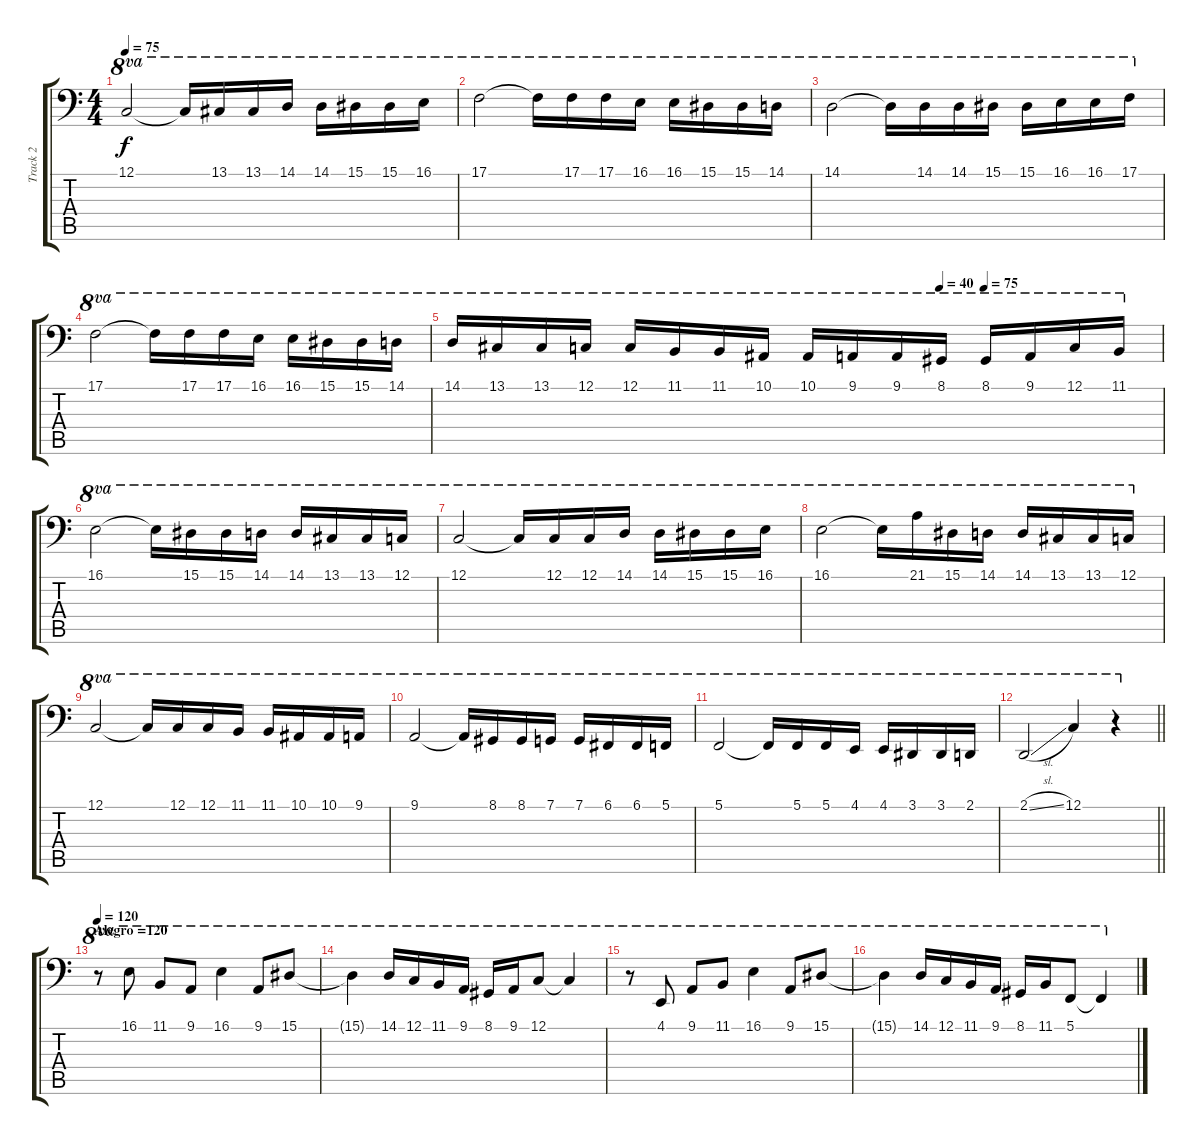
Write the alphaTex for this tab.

\track ("Track 2" "Track 2") {instrument cello}
\staff {score tabs}
\tuning (C3 G2 D2 A1 E1 B0) {hide}
\ts (4 4)
\tempo 75
\clef f4
\ks c
12.1.2{ot 8va dy f} 12.1{t}.16{ot 8va} 13.1.16{ot 8va} 13.1.16{ot 8va} 14.1.16{ot 8va} 14.1.16{ot 8va} 15.1.16{ot 8va} 15.1.16{ot 8va} 16.1.16{ot 8va} |
17.1.2{ot 8va} 17.1{t}.16{ot 8va} 17.1.16{ot 8va} 17.1.16{ot 8va} 16.1.16{ot 8va} 16.1.16{ot 8va} 15.1.16{ot 8va} 15.1.16{ot 8va} 14.1.16{ot 8va} |
14.1.2{ot 8va} 14.1{t}.16{ot 8va} 14.1.16{ot 8va} 14.1.16{ot 8va} 15.1.16{ot 8va} 15.1.16{ot 8va} 16.1.16{ot 8va} 16.1.16{ot 8va} 17.1.16{ot 8va} |
17.1.2{ot 8va} 17.1{t}.16{ot 8va} 17.1.16{ot 8va} 17.1.16{ot 8va} 16.1.16{ot 8va} 16.1.16{ot 8va} 15.1.16{ot 8va} 15.1.16{ot 8va} 14.1.16{ot 8va} |
\tempo (40 0.6875)
\tempo (75 0.75)
14.1.16{ot 8va} 13.1.16{ot 8va} 13.1.16{ot 8va} 12.1.16{ot 8va} 12.1.16{ot 8va} 11.1.16{ot 8va} 11.1.16{ot 8va} 10.1.16{ot 8va} 10.1.16{ot 8va} 9.1.16{ot 8va} 9.1.16{ot 8va} 8.1.16{ot 8va} 8.1.16{ot 8va} 9.1.16{ot 8va} 12.1.16{ot 8va} 11.1.16{ot 8va} |
16.1.2{ot 8va} 16.1{t}.16{ot 8va} 15.1.16{ot 8va} 15.1.16{ot 8va} 14.1.16{ot 8va} 14.1.16{ot 8va} 13.1.16{ot 8va} 13.1.16{ot 8va} 12.1.16{ot 8va} |
12.1.2{ot 8va} 12.1{t}.16{ot 8va} 12.1.16{ot 8va} 12.1.16{ot 8va} 14.1.16{ot 8va} 14.1.16{ot 8va} 15.1.16{ot 8va} 15.1.16{ot 8va} 16.1.16{ot 8va} |
16.1.2{ot 8va} 16.1{t}.16{ot 8va} 21.1.16{ot 8va} 15.1.16{ot 8va} 14.1.16{ot 8va} 14.1.16{ot 8va} 13.1.16{ot 8va} 13.1.16{ot 8va} 12.1.16{ot 8va} |
12.1.2{ot 8va} 12.1{t}.16{ot 8va} 12.1.16{ot 8va} 12.1.16{ot 8va} 11.1.16{ot 8va} 11.1.16{ot 8va} 10.1.16{ot 8va} 10.1.16{ot 8va} 9.1.16{ot 8va} |
9.1.2{ot 8va} 9.1{t}.16{ot 8va} 8.1.16{ot 8va} 8.1.16{ot 8va} 7.1.16{ot 8va} 7.1.16{ot 8va} 6.1.16{ot 8va} 6.1.16{ot 8va} 5.1.16{ot 8va} |
5.1.2{ot 8va} 5.1{t}.16{ot 8va} 5.1.16{ot 8va} 5.1.16{ot 8va} 4.1.16{ot 8va} 4.1.16{ot 8va} 3.1.16{ot 8va} 3.1.16{ot 8va} 2.1.16{ot 8va} |
\barLineRight lightlight
2.1{sl}.2{ot 8va} 12.1.4{ot 8va} r.4{ot 8va} |
\section ("" "Alegro =120")
\tempo 120
r.8{ot 8va} 16.1.8{ot 8va} 11.1.8{ot 8va} 9.1.8{ot 8va} 16.1.4{ot 8va} 9.1.8{ot 8va} 15.1.8{ot 8va} |
15.1{t}.4{ot 8va} 14.1.16{ot 8va} 12.1.16{ot 8va} 11.1.16{ot 8va} 9.1.16{ot 8va} 8.1.16{ot 8va} 9.1.16{ot 8va} 12.1.8{ot 8va} 12.1{t}.4{ot 8va} |
r.8{ot 8va} 4.1.8{ot 8va} 9.1.8{ot 8va} 11.1.8{ot 8va} 16.1.4{ot 8va} 9.1.8{ot 8va} 15.1.8{ot 8va} |
15.1{t}.4{ot 8va} 14.1.16{ot 8va} 12.1.16{ot 8va} 11.1.16{ot 8va} 9.1.16{ot 8va} 8.1.16{ot 8va} 11.1.16{ot 8va} 5.1.8{ot 8va} 5.1{t}.4{ot 8va}
